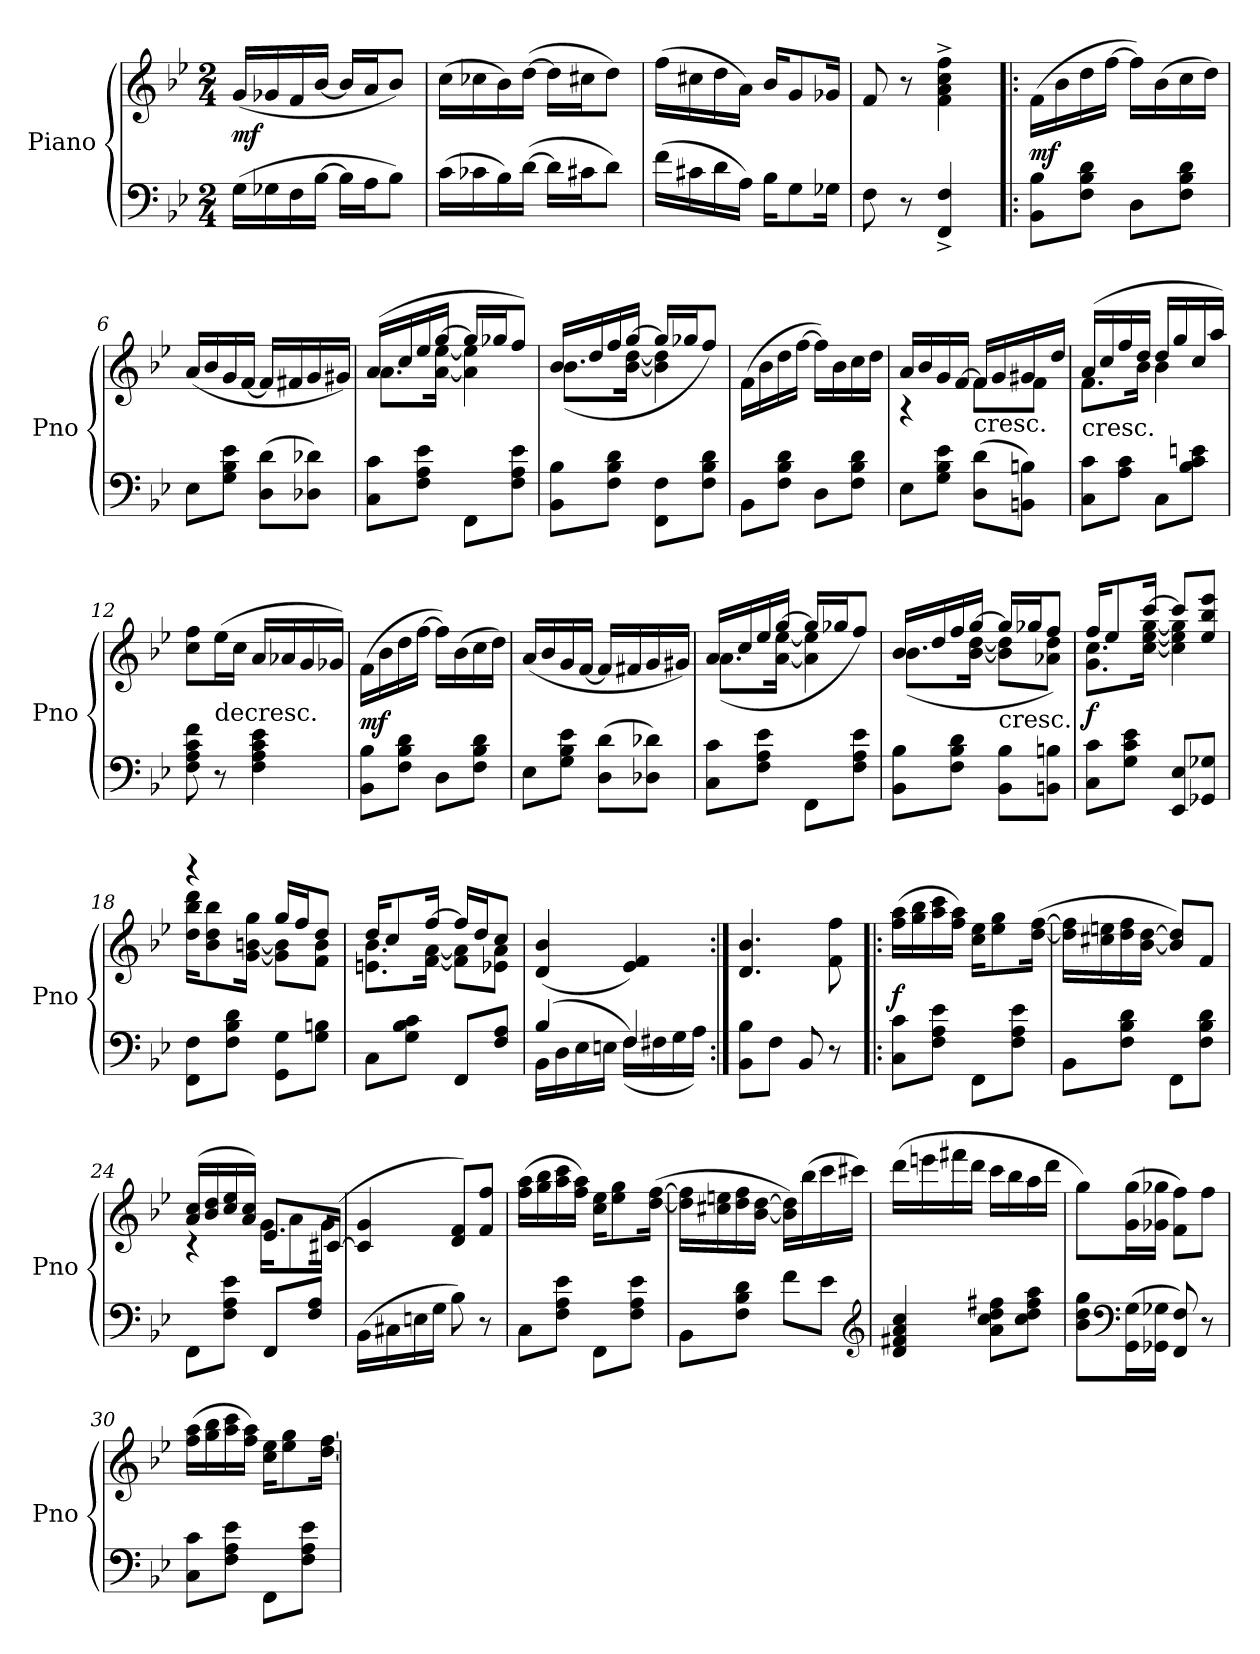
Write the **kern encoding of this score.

**kern	**kern	**dynam
*part1	*part1	*part1
*staff2	*staff1	*staff1/2
*I"Piano	*	*
*I'Pno	*	*
*clefF4	*clefG2	*
*k[b-e-]	*k[b-e-]	*
*M2/4	*M2/4	*
*MM100	*MM100	*
=1	=1	=1
(16GLL	(16gLL	mf
16G-X	16g-X	.
16F	16f	.
[16B-JJ	[16b-JJ	.
16B-LL]	16b-LL]	.
16AJ	16aJ	.
8B-J)	8b-J)	.
=2	=2	=2
(16cLL	(16ccLL	.
16c-X	16cc-X	.
16B-)	16b-)	.
([16dJJ	([16ddJJ	.
16dLL]	16ddLL]	.
16c#XJ	16cc#XJ	.
8dJ)	8ddJ)	.
=3	=3	=3
(16fLL	(16ffLL	.
16c#X	16cc#X	.
16d	16dd	.
16AJJ)	16aJJ)	.
16B-KL	16b-KL	.
8G	8g	.
16G-XJk	16g-XJk	.
=4	=4	=4
8F	8f	.
8r	8r	.
4FF^ 4F^	4f^ 4a^ 4cc^ 4ff^	.
=5!|:	=5!|:	=5!|:
8BB- 8B-L	(16fLL	mf
.	16b-	.
8F 8B- 8dJ	16dd	.
.	[16ffJJ	.
8DL	16ffLL])	.
.	(16b-	.
8F 8B- 8dJ	16cc	.
.	16ddJJ)	.
=6	=6	=6
8E-L	(16aLL	.
.	16b-	.
8G 8B- 8e-J	16g	.
.	[16fJJ	.
(8D 8dL	16fLL]	.
.	16f#X	.
8D-X 8d-XJ)	16g	.
.	16g#XJJ)	.
=7	=7	=7
*	*^	*
8C 8cL	(16aLL	8.aL	.
.	16cc	.	.
8F 8A 8e-J	16ee-	.	.
.	[16ggJJ	[16a [16ee-Jk	.
8FFL	16ggLL]	4a] 4ee-]	.
.	16gg-XJ	.	.
8F 8A 8e-J	8ffJ)	.	.
=8	=8	=8	=8
8BB- 8B-L	16b-LL	(8.b-L	.
.	16dd	.	.
8F 8B- 8dJ	16ff	.	.
.	[16ggJJ	[16b- [16ddJk	.
8FF 8FL	16ggLL]	4b-] 4dd]	.
.	16gg-XJ	.	.
8F 8B- 8dJ	8ffJ)	.	.
*	*v	*v	*
=9	=9	=9
8BB-L	(16fLL	.
.	16b-	.
8F 8B- 8dJ	16dd	.
.	[16ffJJ	.
8DL	16ffLL])	.
.	16b-	.
8F 8B- 8dJ	16cc	.
.	16ddJJ	.
=10	=10	=10
*	*^	*
8E-L	16aLL	4r	.
.	16b-	.	.
8G 8B- 8e-J	16g	.	.
.	[16fJJ	.	.
!	!LO:TX:c:t=cresc.	!	!
(8D 8dL	16fLL	8fL]	.
.	16g	.	.
8BBn 8BnJ)	16g#X	8fJ	.
.	16ddJJ	.	.
=11	=11	=11	=11
!	!LO:TX:c:t=cresc.	!	!
8C 8cL	(16aLL	8.fL	.
.	16cc	.	.
8A 8cJ	16ff	.	.
.	16ddJJ	16b-Jk	.
8CL	16ddLL	4b-	.
.	16gg	.	.
8B- 8c 8enJ	16cc	.	.
.	16aaJJ)	.	.
*	*v	*v	*
=12	=12	=12
8F 8A 8c 8f	8cc 8ffL	.
!	!LO:TX:c:t=decresc.	!
8r	(16ee-L	.
.	16ccJJ	.
4F 4A 4c 4e-	16aLL	.
.	16a-X	.
.	16g	.
.	16g-XJJ)	.
=13	=13	=13
8BB- 8B-L	(16fLL	mf
.	16b-	.
8F 8B- 8dJ	16dd	.
.	[16ffJJ	.
8DL	16ffLL])	.
.	(16b-	.
8F 8B- 8dJ	16cc	.
.	16ddJJ)	.
=14	=14	=14
8E-L	(16aLL	.
.	16b-	.
8G 8B- 8e-J	16g	.
.	[16fJJ	.
(8D 8dL	16fLL]	.
.	16f#X	.
8D-X 8d-XJ)	16g	.
.	16g#XJJ)	.
=15	=15	=15
*	*^	*
8C 8cL	16aLL	(8.aL	.
.	16cc	.	.
8F 8A 8e-J	16ee-	.	.
.	[16ggJJ	[16a [16ee-Jk	.
8FFL	16ggLL]	4a] 4ee-]	.
.	16gg-XJ	.	.
8F 8A 8e-J	8ffJ)	.	.
=16	=16	=16	=16
8BB- 8B-L	16b-LL	(8.b-L	.
.	16dd	.	.
8F 8B- 8dJ	16ff	.	.
.	[16ggJJ	[16b- [16ddJk	.
!	!LO:TX:c:t=cresc.	!	!
8BB- 8B-L	16ggLL]	8b-] 8dd]L	.
.	16gg-XJ	.	.
8BBn 8BnJ	8ffJ)	8a-X 8ddJ	.
=17	=17	=17	=17
8C 8cL	16ffKL	8.g 8.ccL	f
.	8ee-	.	.
8G 8c 8e-J	.	.	.
.	[16cccJk	[16cc [16ee- [16ggJk	.
8EE- 8E-L	8cccL]	4cc] 4ee-] 4gg]	.
8GG-X 8G-XJ	8ee- 8bb- 8eee-J	.	.
=18	=18	=18	=18
8FF 8FL	4r	16dd 16bb- 16dddKL	.
.	.	8b- 8dd 8bb-	.
8F 8B- 8dJ	.	.	.
.	.	[16g [16bn 16ggJk	.
8GG 8GL	16ggLL	8g] 8b]L	.
.	16ffJ	.	.
8G 8BnJ	8ddJ	8f 8bJ	.
=19	=19	=19	=19
8CL	16ddKL	8.en 8.b-L	.
.	8cc	.	.
8G 8B- 8cJ	.	.	.
.	[16ffJk	[16f [16aJk	.
8FFL	16ffLL]	8f] 8a]L	.
.	16ddJ	.	.
8F 8AJ	8ccJ	8e-X 8aJ	.
=20	=20	=20	=20
*^	*	*	*
!	!	!LO:TX:c:t=decresc.	!	!
*	*	*v	*v	*
(4B-	16BB-LL	(4d 4b-	.
.	16D	.	.
.	16E-	.	.
.	16EnJJ	.	.
4F	(16FLL)	4e- 4f)	.
.	16F#X	.	.
.	16G	.	.
.	16AJJ)	.	.
*v	*v	*	*
=21:|!	=21:|!	=21:|!
8BB- 8B-L	4.d 4.b-	.
8FJ	.	.
8BB-	.	.
8r	8f 8ff	.
=22!|:	=22!|:	=22!|:
8C 8cL	(16ff 16aaLL	f
.	16gg 16bb-	.
8F 8A 8e-J	16aa 16ccc	.
.	16ff 16aaJJ)	.
8FFL	16cc 16ee-KL	.
.	8ee- 8gg	.
8F 8A 8e-J	.	.
.	([16dd [16ffJk	.
=23	=23	=23
8BB-L	16dd] 16ff]LL	.
.	16cc#X 16een	.
8F 8B- 8dJ	16dd 16ff	.
.	[16b- [16ddJJ	.
8FFL	8b-] 8dd]L)	.
8F 8B- 8dJ	8fJ	.
=24	=24	=24
*	*^	*
8FFL	(16a 16ccLL	4r	.
.	16b- 16dd	.	.
8F 8A 8e-J	16cc 16ee-	.	.
.	16a 16ccJJ)	.	.
8FFL	8.e-L	16gKL	.
.	.	8a	.
8F 8AJ	.	.	.
.	([16c#XJk	16gJk	.
*	*v	*v	*
=25	=25	=25
(16BB-LL	4c#] 4g	.
16C#X	.	.
16En	.	.
16GJJ	.	.
8B-)	8d 8fL)	.
8r	8f 8ffJ	.
=26	=26	=26
8CL	(16ff 16aaLL	.
.	16gg 16bb-	.
8F 8A 8e-J	16aa 16ccc	.
.	16ff 16aaJJ)	.
8FFL	16cc 16ee-KL	.
.	8ee- 8gg	.
8F 8A 8e-J	.	.
.	([16dd [16ffJk	.
=27	=27	=27
8BB-L	16dd] 16ff]LL	.
.	16cc#X 16een	.
8F 8B- 8dJ	16dd 16ff	.
.	[16b- [16ddJJ	.
8fL	16b-] 16dd]LL)	.
.	(16bb-	.
8e-J	16ccc	.
.	16ccc#XJJ)	.
*clefG2	*	*
=28	=28	=28
4d 4f#X 4a 4cc	(16dddLL	.
.	16eeen	.
.	16fff#X	.
.	16dddJJ	.
8a 8cc 8dd 8ff#XL	16cccLL	.
.	16bb-	.
8cc 8dd 8ff# 8aaJ	16aa	.
.	16dddJJ	.
=29	=29	=29
8b- 8dd 8ggL	8ggL)	.
*clefF4	*	*
(16GG 16GL	(16g 16ggL	.
16GG-X 16G-XJJ	16g-X 16gg-XJJ	.
8FF 8F)	8f 8ffL)	.
8r	8ffJ	.
=30	=30	=30
8C 8cL	(16ff 16aaLL	.
.	16gg 16bb-	.
8F 8A 8e-J	16aa 16ccc	.
.	16ff 16aaJJ)	.
8FFL	16cc 16ee-KL	.
.	8ee- 8gg	.
8F 8A 8e-J	.	.
.	[16dd [16ffJk	.
=	=	=
*-	*-	*-
